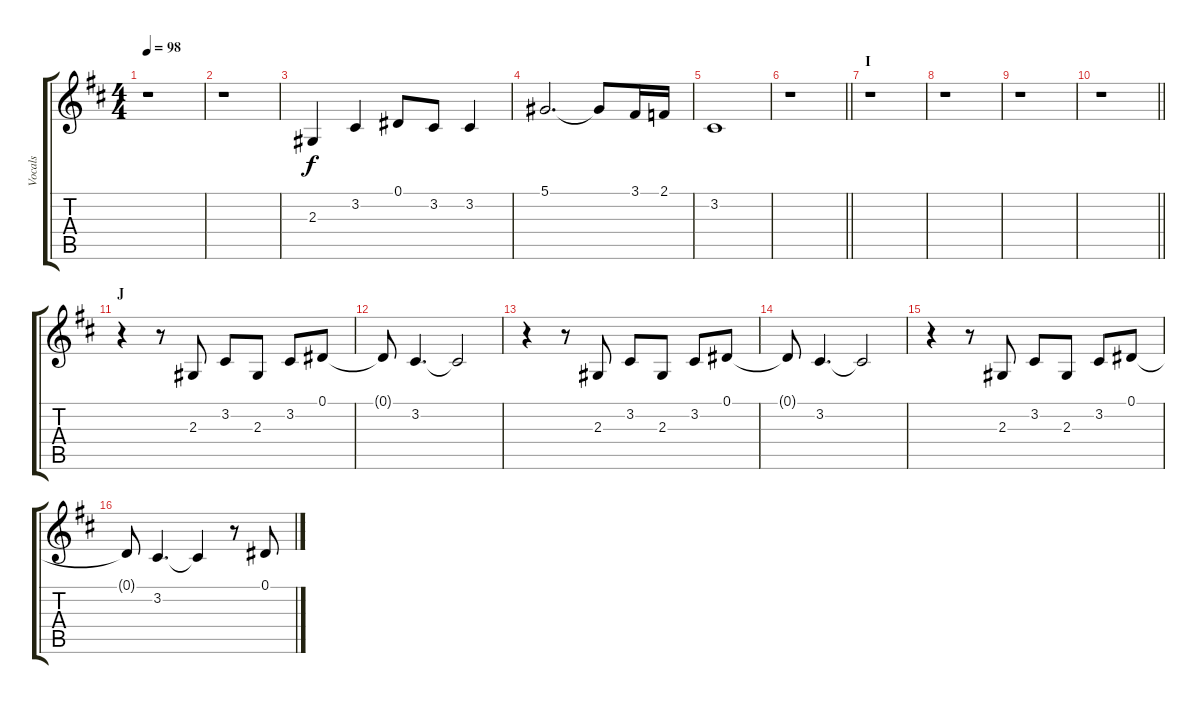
\track ("Vocals" "Vocals") {instrument voiceoohs}
\staff {score tabs}
\tuning (Eb4 Bb3 Gb3 Db3 Ab2 Eb2) {hide}
\ts (4 4)
\tempo 98
\clef g2
\ks d
r.1{dy f} |
r.1 |
2.3.4 3.2.4 0.1.8 3.2.8 3.2.4 |
5.1.2{d} 5.1{t}.8 3.1.16 2.1.16 |
3.2.1 |
\barLineRight lightlight
r.1 |
\section ("" "I")
r.1 |
r.1 |
r.1 |
\barLineRight lightlight
r.1 |
\section ("" "J")
r.4 r.8 2.3.8 3.2.8 2.3.8 3.2.8 0.1.8 |
0.1{t}.8 3.2.4{d} 3.2{t}.2 |
r.4 r.8 2.3.8 3.2.8 2.3.8 3.2.8 0.1.8 |
0.1{t}.8 3.2.4{d} 3.2{t}.2 |
r.4 r.8 2.3.8 3.2.8 2.3.8 3.2.8 0.1.8 |
0.1{t}.8 3.2.4{d} 3.2{t}.4 r.8 0.1.8
